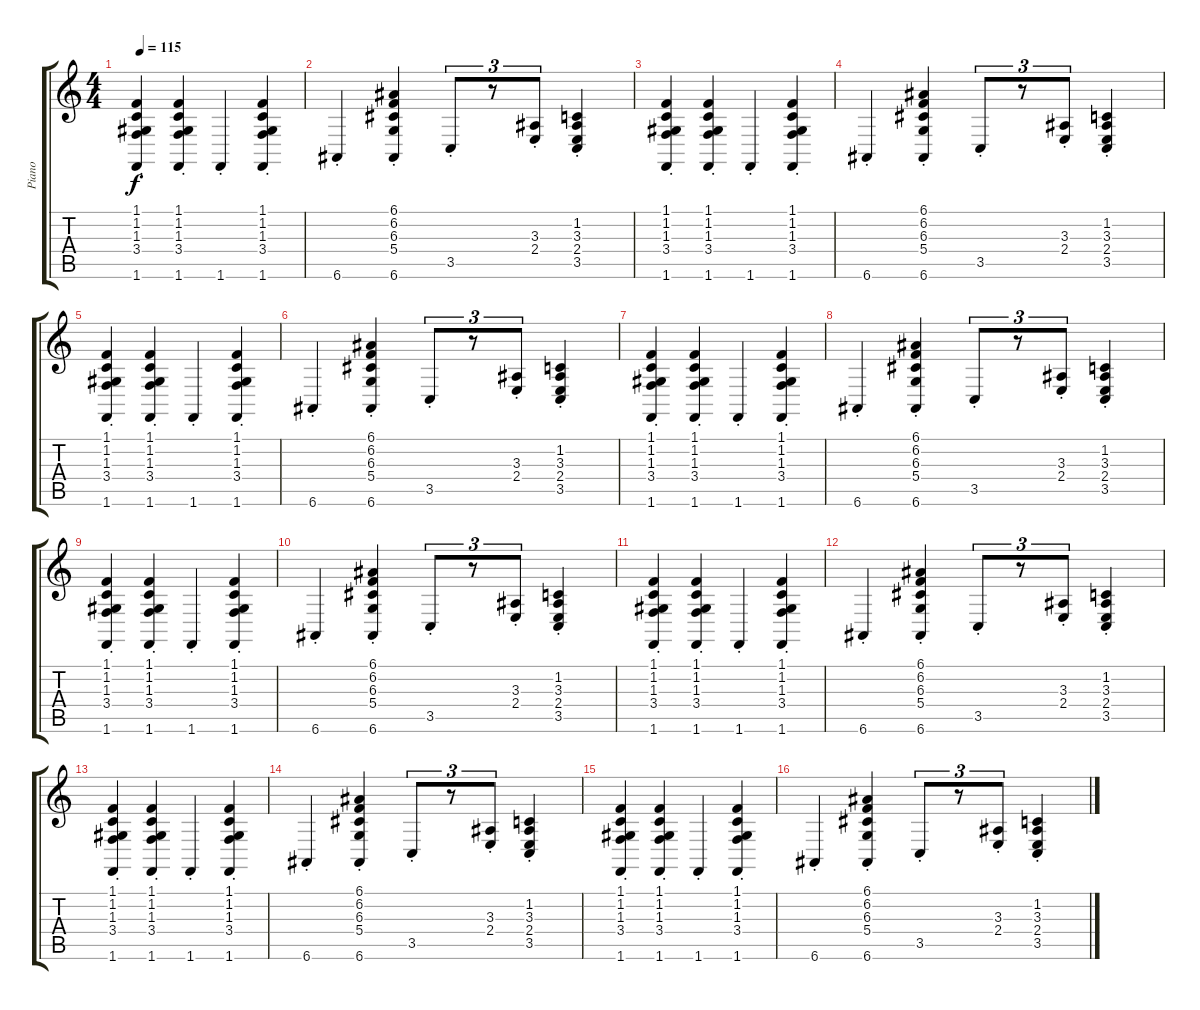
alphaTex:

\track ("Piano" "Piano") {instrument acousticgrandpiano}
\staff {score tabs}
\tuning (E4 B3 G3 D3 A2 E2) {hide}
\ts (4 4)
\tempo 115
\clef g2
\ks c
(1.1{st} 1.2{st} 1.3{st} 3.4{st} 1.6{st}).4{dy f} (1.1{st} 1.2{st} 1.3{st} 3.4{st} 1.6{st}).4 1.6{st}.4 (1.1{st} 1.2{st} 1.3{st} 3.4{st} 1.6{st}).4 |
6.6{st}.4 (6.1{st} 6.2{st} 6.3{st} 5.4{st} 6.6{st}).4 3.5{st}.8{tu (3 2)} r.8{tu (3 2)} (3.3{st} 2.4{st}).8{tu (3 2)} (1.2{st} 3.3{st} 2.4{st} 3.5{st}).4 |
(1.1{st} 1.2{st} 1.3{st} 3.4{st} 1.6{st}).4 (1.1{st} 1.2{st} 1.3{st} 3.4{st} 1.6{st}).4 1.6{st}.4 (1.1{st} 1.2{st} 1.3{st} 3.4{st} 1.6{st}).4 |
6.6{st}.4 (6.1{st} 6.2{st} 6.3{st} 5.4{st} 6.6{st}).4 3.5{st}.8{tu (3 2)} r.8{tu (3 2)} (3.3{st} 2.4{st}).8{tu (3 2)} (1.2{st} 3.3{st} 2.4{st} 3.5{st}).4 |
(1.1{st} 1.2{st} 1.3{st} 3.4{st} 1.6{st}).4 (1.1{st} 1.2{st} 1.3{st} 3.4{st} 1.6{st}).4 1.6{st}.4 (1.1{st} 1.2{st} 1.3{st} 3.4{st} 1.6{st}).4 |
6.6{st}.4 (6.1{st} 6.2{st} 6.3{st} 5.4{st} 6.6{st}).4 3.5{st}.8{tu (3 2)} r.8{tu (3 2)} (3.3{st} 2.4{st}).8{tu (3 2)} (1.2{st} 3.3{st} 2.4{st} 3.5{st}).4 |
(1.1{st} 1.2{st} 1.3{st} 3.4{st} 1.6{st}).4 (1.1{st} 1.2{st} 1.3{st} 3.4{st} 1.6{st}).4 1.6{st}.4 (1.1{st} 1.2{st} 1.3{st} 3.4{st} 1.6{st}).4 |
6.6{st}.4 (6.1{st} 6.2{st} 6.3{st} 5.4{st} 6.6{st}).4 3.5{st}.8{tu (3 2)} r.8{tu (3 2)} (3.3{st} 2.4{st}).8{tu (3 2)} (1.2{st} 3.3{st} 2.4{st} 3.5{st}).4 |
(1.1{st} 1.2{st} 1.3{st} 3.4{st} 1.6{st}).4 (1.1{st} 1.2{st} 1.3{st} 3.4{st} 1.6{st}).4 1.6{st}.4 (1.1{st} 1.2{st} 1.3{st} 3.4{st} 1.6{st}).4 |
6.6{st}.4 (6.1{st} 6.2{st} 6.3{st} 5.4{st} 6.6{st}).4 3.5{st}.8{tu (3 2)} r.8{tu (3 2)} (3.3{st} 2.4{st}).8{tu (3 2)} (1.2{st} 3.3{st} 2.4{st} 3.5{st}).4 |
(1.1{st} 1.2{st} 1.3{st} 3.4{st} 1.6{st}).4 (1.1{st} 1.2{st} 1.3{st} 3.4{st} 1.6{st}).4 1.6{st}.4 (1.1{st} 1.2{st} 1.3{st} 3.4{st} 1.6{st}).4 |
6.6{st}.4 (6.1{st} 6.2{st} 6.3{st} 5.4{st} 6.6{st}).4 3.5{st}.8{tu (3 2)} r.8{tu (3 2)} (3.3{st} 2.4{st}).8{tu (3 2)} (1.2{st} 3.3{st} 2.4{st} 3.5{st}).4 |
(1.1{st} 1.2{st} 1.3{st} 3.4{st} 1.6{st}).4 (1.1{st} 1.2{st} 1.3{st} 3.4{st} 1.6{st}).4 1.6{st}.4 (1.1{st} 1.2{st} 1.3{st} 3.4{st} 1.6{st}).4 |
6.6{st}.4 (6.1{st} 6.2{st} 6.3{st} 5.4{st} 6.6{st}).4 3.5{st}.8{tu (3 2)} r.8{tu (3 2)} (3.3{st} 2.4{st}).8{tu (3 2)} (1.2{st} 3.3{st} 2.4{st} 3.5{st}).4 |
(1.1{st} 1.2{st} 1.3{st} 3.4{st} 1.6{st}).4 (1.1{st} 1.2{st} 1.3{st} 3.4{st} 1.6{st}).4 1.6{st}.4 (1.1{st} 1.2{st} 1.3{st} 3.4{st} 1.6{st}).4 |
6.6{st}.4 (6.1{st} 6.2{st} 6.3{st} 5.4{st} 6.6{st}).4 3.5{st}.8{tu (3 2)} r.8{tu (3 2)} (3.3{st} 2.4{st}).8{tu (3 2)} (1.2{st} 3.3{st} 2.4{st} 3.5{st}).4
